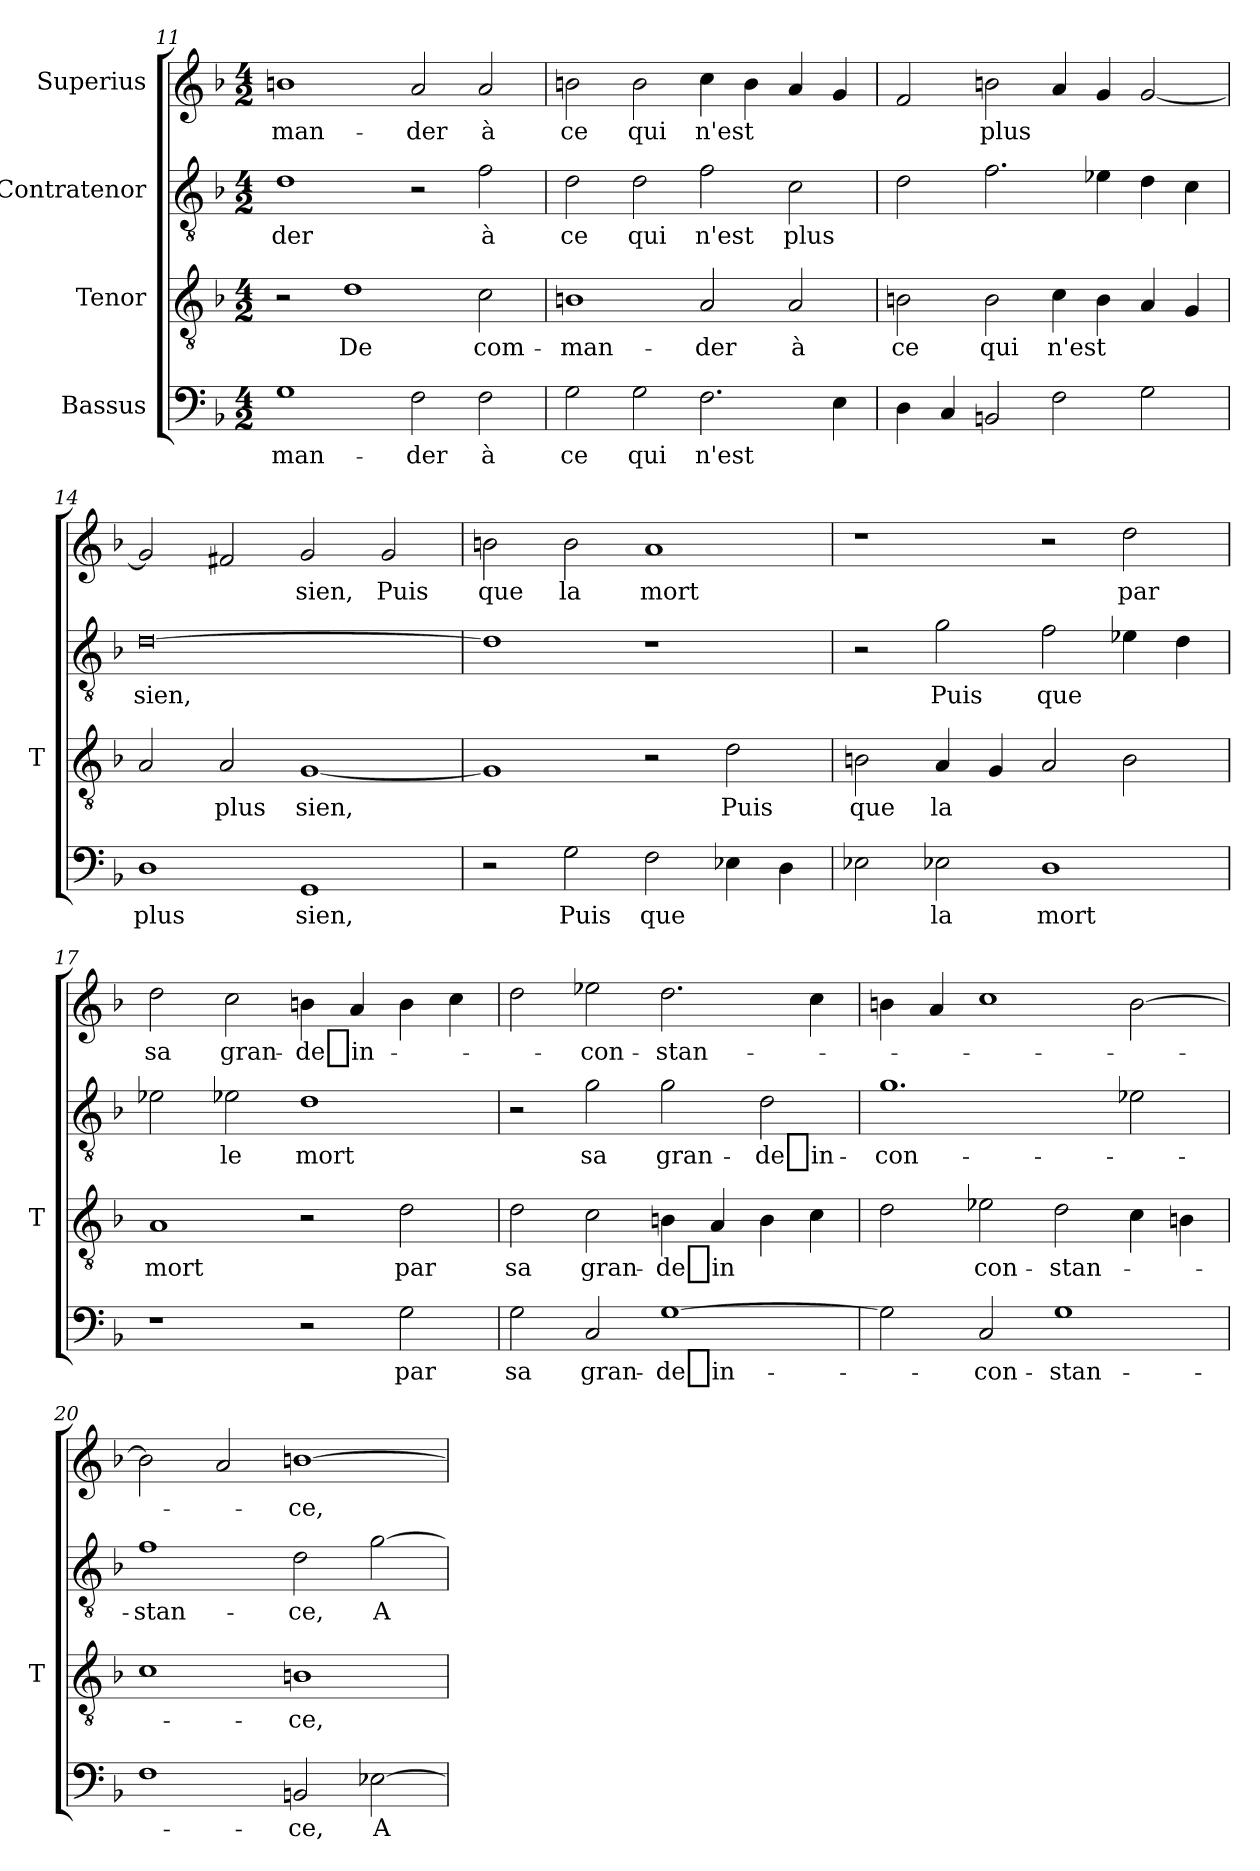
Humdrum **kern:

**kern	**text	**kern	**text	**kern	**text	**kern	**text
*part4	*part4	*part3	*part3	*part2	*part2	*part1	*part1
*staff4	*staff4	*staff3	*staff3	*staff2	*staff2	*staff1	*staff1
*I"Bassus	*	*I"Tenor	*	*I"Contratenor	*	*I"Superius	*
*	*	*I'T	*	*	*	*	*
*clefF4	*	*clefGv2	*	*clefGv2	*	*clefG2	*
*k[b-]	*	*k[b-]	*	*k[b-]	*	*k[b-]	*
*M4/2	*	*M4/2	*	*M4/2	*	*M4/2	*
=11	=11	=11	=11	=11	=11	=11	=11
1G	man-	2r	.	1d	-der	1b	man-
.	.	1d	-De	.	.	.	.
2F	-der	.	.	2r	.	2a	-der
2F	-à	2c	com-	2f	-à	2a	-à
=12	=12	=12	=12	=12	=12	=12	=12
2G	-ce	1B	man-	2d	-ce	2b	-ce
2G	-qui	.	.	2d	-qui	2b	-qui
2.F	-n'est	2A	-der	2f	-n'est	4cc	-n'est
.	.	.	.	.	.	4b	.
.	.	2A	-à	2c	-plus	4a	.
4E	.	.	.	.	.	4g	.
=13	=13	=13	=13	=13	=13	=13	=13
4D	.	2B	-ce	2d	.	2f	.
4C	.	.	.	.	.	.	.
2BB	.	2B	-qui	2.f	.	2b	-plus
2F	.	4c	-n'est	.	.	4a	.
.	.	4B	.	4e-X	.	4g	.
2G	.	4A	.	4d	.	[2g	.
.	.	4G	.	4c	.	.	.
=14	=14	=14	=14	=14	=14	=14	=14
1D	-plus	2A	.	[0d	-sien,	2g]	.
.	.	2A	-plus	.	.	2f#X	.
1GG	-sien,	[1G	-sien,	.	.	2g	-sien,
.	.	.	.	.	.	2g	-Puis
=15	=15	=15	=15	=15	=15	=15	=15
2r	.	1G]	.	1d]	.	2b	-que
2G	-Puis	.	.	.	.	2b	-la
2F	-que	2r	.	1r	.	1a	-mort
4E-X	.	2d	-Puis	.	.	.	.
4D	.	.	.	.	.	.	.
=16	=16	=16	=16	=16	=16	=16	=16
2E-X	.	2B	-que	2r	.	1r	.
2E-X	-la	4A	-la	2g	-Puis	.	.
.	.	4G	.	.	.	.	.
1D	-mort	2A	.	2f	-que	2r	.
.	.	2B	.	4e-X	.	2dd	-par
.	.	.	.	4d	.	.	.
=17	=17	=17	=17	=17	=17	=17	=17
1r	.	1A	-mort	2e-X	.	2dd	-sa
.	.	.	.	2e-X	-le	2cc	gran-
2r	.	2r	.	1d	-mort	4b	de_in-
.	.	.	.	.	.	4a	.
2G	-par	2d	-par	.	.	4b	.
.	.	.	.	.	.	4cc	.
=18	=18	=18	=18	=18	=18	=18	=18
2G	-sa	2d	-sa	2r	.	2dd	.
2C	gran-	2c	gran-	2g	-sa	2ee-X	con-
[1G	de_in-	4B	-de_in	2g	gran-	2.dd	stan-
.	.	4A	.	.	.	.	.
.	.	4B	.	2d	de_in-	.	.
.	.	4c	.	.	.	4cc	.
=19	=19	=19	=19	=19	=19	=19	=19
2G]	.	2d	.	1.g	con-	4b	.
.	.	.	.	.	.	4a	.
2C	con-	2e-X	con-	.	.	1cc	.
1G	stan-	2d	stan-	.	.	.	.
.	.	4c	.	2e-X	.	[2b	.
.	.	4B	.	.	.	.	.
=20	=20	=20	=20	=20	=20	=20	=20
1F	.	1c	.	1f	stan-	2b]	.
.	.	.	.	.	.	2a	.
2BB	-ce,	1B	-ce,	2d	-ce,	[1b	-ce,
[2E-X	-A	.	.	[2g	-A	.	.
=	=	=	=	=	=	=	=
*-	*-	*-	*-	*-	*-	*-	*-
